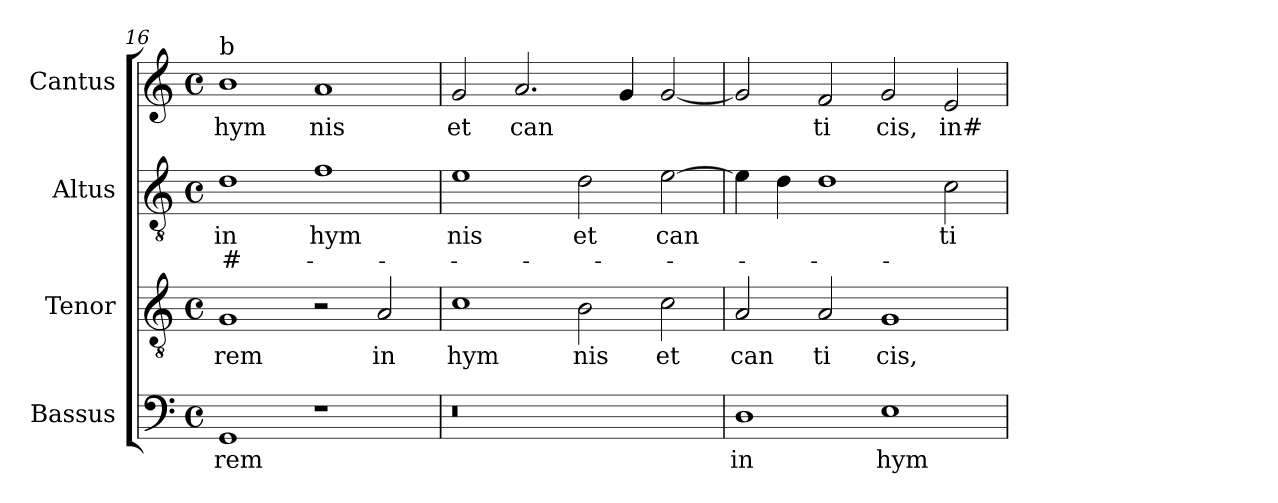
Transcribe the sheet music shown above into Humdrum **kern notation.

**kern	**text	**kern	**text	**kern	**text	**text	**kern	**text
*part4	*part4	*part3	*part3	*part2	*part2	*part2	*part1	*part1
*staff4	*staff4	*staff3	*staff3	*staff2	*staff2	*staff2	*staff1	*staff1
*I"Bassus	*	*I"Tenor	*	*I"Altus	*	*	*I"Cantus	*
*clefF4	*	*clefGv2	*	*clefGv2	*	*	*clefG2	*
*M4/4	*	*M4/4	*	*M4/4	*	*	*M4/4	*
*met(c)	*	*met(c)	*	*met(c)	*	*	*met(c)	*
=16	=16	=16	=16	=16	=16	=16	=16	=16
!	!	!	!	!	!	!	!LO:TX:a:t=b	!
!	!LO:LY:b:cj	!	!LO:LY:b:cj	!	!LO:LY:b:cj	!LO:LY:b:rj	!	!LO:LY:b:cj
1GG	-rem	1G	rem	1d	in	#-	1b	hym
!	!	!	!	!	!LO:LY:b:cj	!	!	!LO:LY:b:cj
1r	.	2r	.	1f	-hym	.	1a	nis
!	!	!	!LO:LY:b:cj	!	!	!	!	!
.	.	2A/	in	.	.	.	.	.
=17	=17	=17	=17	=17	=17	=17	=17	=17
!	!	!	!LO:LY:b:cj	!	!LO:LY:b:cj	!	!	!LO:LY:b:cj
0r	.	1c	hym	1e	nis	.	2g/	et
!	!	!	!	!	!	!	!	!LO:LY:b
.	.	.	.	.	.	.	2.a/	can
!	!	!	!LO:LY:b:cj	!	!LO:LY:b:cj	!	!	!
.	.	2B\	nis	2d\	et	.	.	.
.	.	.	.	.	.	.	4g/	.
!	!	!	!LO:LY:b:cj	!	!LO:LY:b	!	!	!
.	.	2c\	et	[>2e\	can	.	[<2g/	.
=18	=18	=18	=18	=18	=18	=18	=18	=18
!	!LO:LY:b:cj	!	!LO:LY:b:cj	!	!	!	!	!
1D	in	2A/	can	4e\]	.	.	2g/]	.
.	.	.	.	4d\	.	.	.	.
!	!	!	!LO:LY:b:cj	!	!	!	!	!LO:LY:b:cj
.	.	2A/	ti	1d	.	.	2f/	ti
!	!LO:LY:b:cj	!	!LO:LY:b:cj	!	!	!	!	!LO:LY:b:cj
1E	hym-	1G	cis,	.	.	.	2g/	cis,
!	!	!	!	!	!LO:LY:b:cj	!	!	!LO:LY:b:cj
.	.	.	.	2c\	ti	.	2e/	in#
=	=	=	=	=	=	=	=	=
*-	*-	*-	*-	*-	*-	*-	*-	*-
